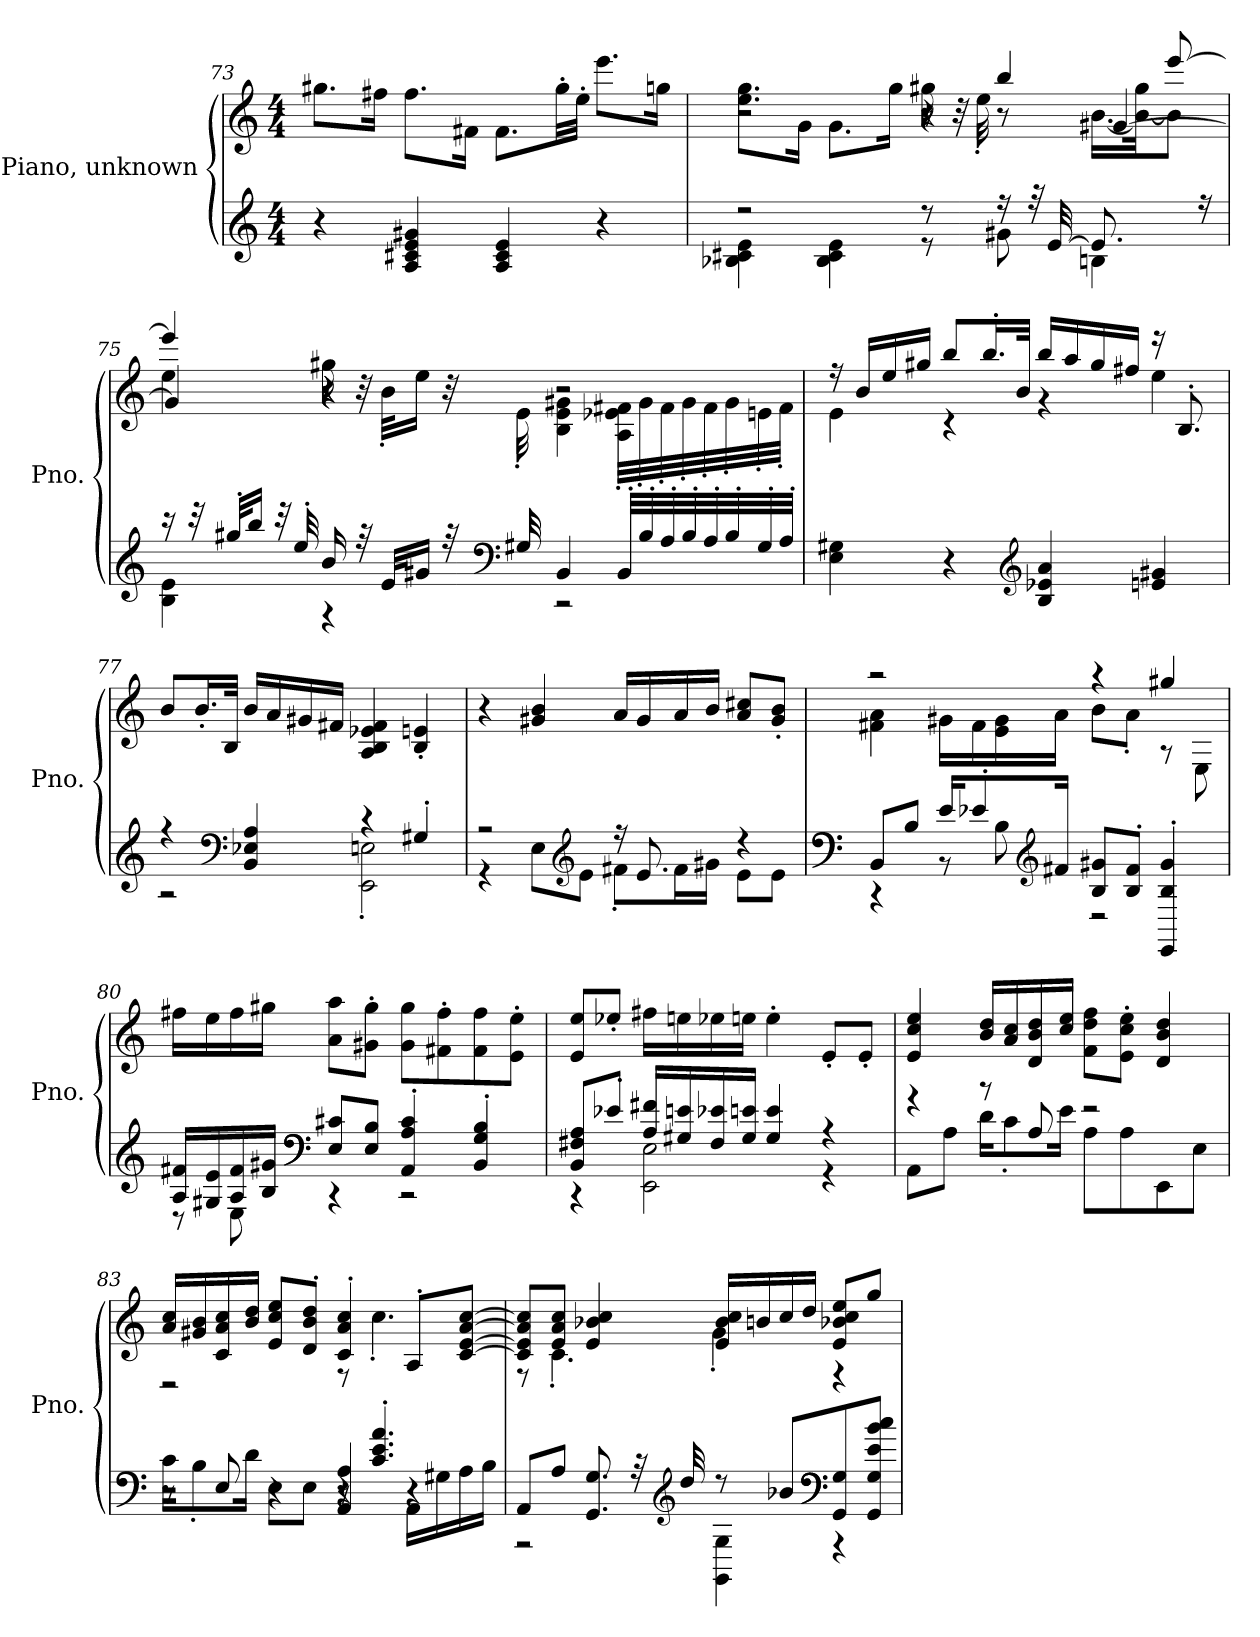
**kern	**kern
*part1	*part1
*staff2	*staff1
*I"Piano, unknown	*
*I'Pno.	*
!!LO:LB:g=z
*clefG2	*clefG2
*k[]	*k[]
*M4/4	*M4/4
=73	=73
4r	8.gg#X\L
.	16ff#X\Jk
4A/ 4c#X/ 4e/ 4g#X/	8.ff#\L
.	16f#X\Jk
4A/ 4c#/ 4e/	8.f#\L
.	32gg#'\LL
.	32ee'\JJJ
4r	8.eee\L
.	16ggn\Jk
=74	=74
*^	*^
*	*	*	*^
2r	4B-X\ 4c#X\ 4e\	2r	8.ee\ 8.gg\L	2r
.	.	.	16g\Jk	.
.	4B-\ 4c#\ 4e\	.	8.g\L	.
.	.	.	16gg\Jk	.
8r	8r	8r	16gg#X\	4r
.	.	.	32r	.
.	.	.	32ee'\	.
16r	8g#X\	4bb/	8r	.
32r	.	.	.	.
[32e/	.	.	.	.
8.e/]	4Bn\	.	[16.b\LL	[4g#X/
.	.	.	32b\_ 32gg#\JK	.
.	.	[8eee/	8b\J]	.
16r	.	.	.	.
!!LO:LB:g=z	!!	!!
=75	=75	=75	=75	=75
16r	4B\ 4e\	4eee/]	4ee\	4g#/]
32r	.	.	.	.
32gg#X'/KLL	.	.	.	.
16bb/JJ	.	.	.	.
32r	.	.	.	.
32ee'/	.	.	.	.
16b/	4r	4r	16gg#X\	4r
32r	.	.	32r	.
32e/KLL	.	.	32b'\KLL	.
16g#X/JJ	.	.	16ee\JJ	.
32r	.	.	32r	.
*clefF4	*	*	*	*
32G#X/	.	.	32e'\	.
4BB/	2r	2r	4B\ 4e\ 4g#X\	2r
32BB'/LLL	.	.	32A\' 32e-X\' 32f#X\'LLL	.
32B'/	.	.	32g#'\	.
32A'/	.	.	32f#'\	.
32B'/	.	.	32g#'\	.
32A'/	.	.	32f#'\	.
32B'/	.	.	32g#'\	.
32G#'/	.	.	32en'\	.
32A'/JJJ	.	.	32f#'\JJJ	.
*v	*v	*	*	*
*	*	*v	*v
!!LO:LB:g=z
=76	=76	=76
4E\ 4G#X\	16r	4e\
.	16b/LL	.
.	16ee/	.
.	16gg#X/JJ	.
4r	8bb/L	4r
.	16.bb'/L	.
.	32b/JJk	.
*clefG2	*	*
4B/ 4e-X/ 4a/	16bb/LL	4r
.	16aa/	.
.	16gg#/	.
.	16ff#X/JJ	.
4en/ 4g#X/	16r	4ee\
.	8.B'/	.
*	*v	*v
=77	=77
*^	*
4r	2r	8b/L
.	.	16.b'/L
.	.	32B/JJk
*clefF4	*	*
4BB/ 4E-X/ 4A/	.	16b/LL
.	.	16a/
.	.	16g#X/
.	.	16f#X/JJ
4r	2EE\' 2En\'	4A/ 4B/ 4e-X/ 4f#/
4G#X'/	.	4B/' 4en/'
!!LO:PB:g=z
=78	=78	=78
2r	4r	4r
.	8E\L	4g#X/ 4b/
*clefG2	*	*
.	8e\J	.
16r	8f#X'\L	16a/LL
8.e/	.	16g#/
.	16f#\L	16a/
.	16g#X\JJ	16b/JJ
4r	8e\L	8a/ 8cc#X/L
.	8e\J	8g#/' 8b/'J
=79	=79	=79
*clefF4	*	*
*	*	*^
8BB/L	4r	2r	4f#X\ 4a\
8B/J	.	.	.
16e/KL	8r	.	16g#X\LL
8e-X'/	.	.	16f#\
.	8B\	.	16e\ 16g#\
*clefG2	*	*	*
16f#X/Jk	.	.	16a\JJ
8B/ 8g#X/L	2r	4r	8b\L
8B/' 8f#/'J	.	.	8a'\J
4EE/' 4B/' 4g#/'	.	4gg#X/	8r
.	.	.	8E\
*	*	*v	*v
!!LO:LB:g=z
=80	=80	=80
16A/ 16f#X/LL	8r	16ff#X\LL
16G#X/ 16e/	.	16ee\
16A/ 16f#/	8E\	16ff#\
16B/ 16g#X/JJ	.	16gg#X\JJ
*clefF4	*	*
8E/ 8c#X/L	4r	8a\ 8aa\L
8E/ 8B/J	.	8g#X\' 8gg#\'J
4AA/' 4A/' 4c#/'	2r	8g#\ 8gg#\L
.	.	8f#X\' 8ff#\'
4BB/' 4G#/' 4B/'	.	8f#\ 8ff#\
.	.	8e\' 8ee\'J
=81	=81	=81
8BB/ 8F#X/ 8A/L	4r	8e/ 8ee/L
8e-X'/J	.	8ee-X'/J
16A/ 16f#X/LL	2EE\ 2E\	16ff#X\LL
16G#X/ 16en/	.	16een\
16F#/ 16e-X/	.	16ee-X\
16G#/ 16en/JJ	.	16een\JJ
4G#/ 4e/	.	4ee'\
4r	4r	8e'/L
.	.	8e'/J
=82	=82	=82
4r	8AA\L	4e/ 4cc/ 4ee/
.	8A\J	.
8r	16d\KL	16b/ 16dd/LL
.	8c'\	16a/ 16cc/
8A/	.	16d/ 16b/ 16dd/
.	16e\Jk	16cc/ 16ee/JJ
2r	8A\L	8f\ 8dd\ 8ff\L
.	8A\	8e\' 8cc\' 8ee\'J
.	8EE\	4d/ 4b/ 4dd/
.	8E\J	.
!!LO:LB:g=z
=83	=83	=83
*	*^	*^
2r	16c\KL	8r	16a/ 16cc/LL	2r
.	8B'\	.	16g#X/ 16b/	.
.	.	8E/	16c/ 16a/ 16cc/	.
.	16d\Jk	.	16b/ 16dd/JJ	.
.	8E\L	4r	8e/ 8cc/ 8ee/L	.
.	8E\J	.	8d/' 8b/' 8dd/'J	.
8r	4r	4AA/ 4A/	4c/' 4a/' 4cc/'	8r
4.c/' 4.e/' 4.a/'	.	.	.	4.cc'\
.	16AA\LL	4r	8A'/L	.
.	16G#X\	.	.	.
.	16A\	.	[8c/ [8e/ [8a/ [8cc/J	.
.	16B\JJ	.	.	.
*	*v	*v	*	*
=84	=84	=84	=84
8AA/L	2r	8c/] 8e/] 8a/] 8cc/]L	8r
8A/J	.	8e/ 8a/ 8cc/J	4.c'\
8.GG/ 8.G/	.	4e/ 4b-X/ 4cc/	.
32r	.	.	.
*clefG2	*	*	*
32dd/	.	.	.
8r	4GG\ 4G\	16e/ 16b-/ 16cc/LL	4g'\
.	.	16bn/	.
8b-X/L	.	16cc/	.
.	.	16dd/JJ	.
*clefF4	*	*	*
8GG/ 8G/	4r	8e/ 8b-X/ 8cc/ 8ee/L	4r
8GG/ 8G/ 8e/ 8b-/ 8cc/J	.	8gg/J	.
*v	*v	*	*
*	*v	*v
=	=
*-	*-
